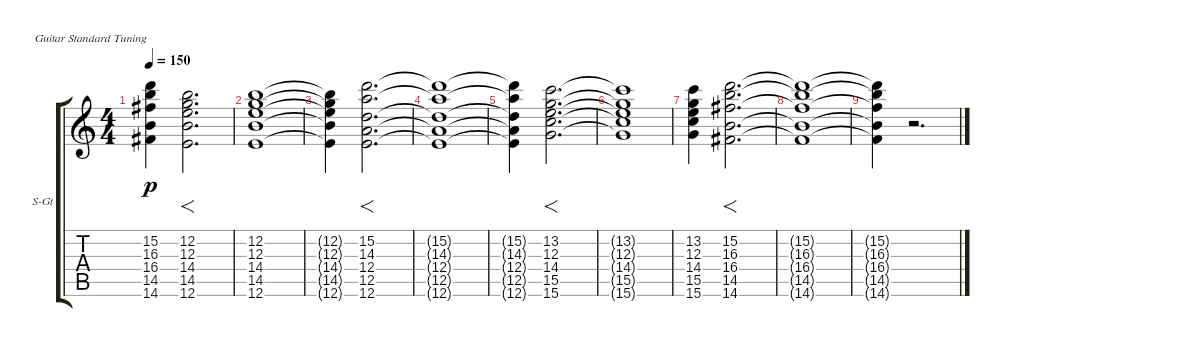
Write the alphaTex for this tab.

\defaultSystemsLayout 4
\bracketExtendMode groupsimilarinstruments
\firstSystemTrackNameOrientation horizontal
\otherSystemsTrackNameOrientation horizontal
\track ("А. Андреев (Клавиши)" "S-Gt") {instrument acousticguitarsteel}
\staff {score tabs}
\tuning (E4 B3 G3 D3 A2 E2)
\ts (4 4)
\tempo 150
\clef g2
\ks c
(15.2{t} 16.3{t} 16.4{t} 14.5{t} 14.6{t}).4{dy p} (12.2 12.3 14.4 14.5 12.6).2{f d} |
(12.2 12.3 14.4 14.5 12.6).1 |
(12.2{t} 12.3{t} 14.4{t} 14.5{t} 12.6{t}).4 (15.2 14.3 12.4 12.5 12.6).2{f d} |
(15.2{t} 14.3{t} 12.4{t} 12.5{t} 12.6{t}).1 |
(15.2{t} 14.3{t} 12.4{t} 12.5{t} 12.6{t}).4 (13.2 12.3 14.4 15.5 15.6).2{f d} |
(13.2{t} 12.3{t} 14.4{t} 15.5{t} 15.6{t}).1 |
(13.2 12.3 14.4 15.5 15.6).4 (15.2 16.3 16.4 14.5 14.6).2{f d} |
(15.2{t} 16.3{t} 16.4{t} 14.5{t} 14.6{t}).1 |
(15.2{t} 16.3{t} 16.4{t} 14.5{t} 14.6{t}).4 r.2{d}
